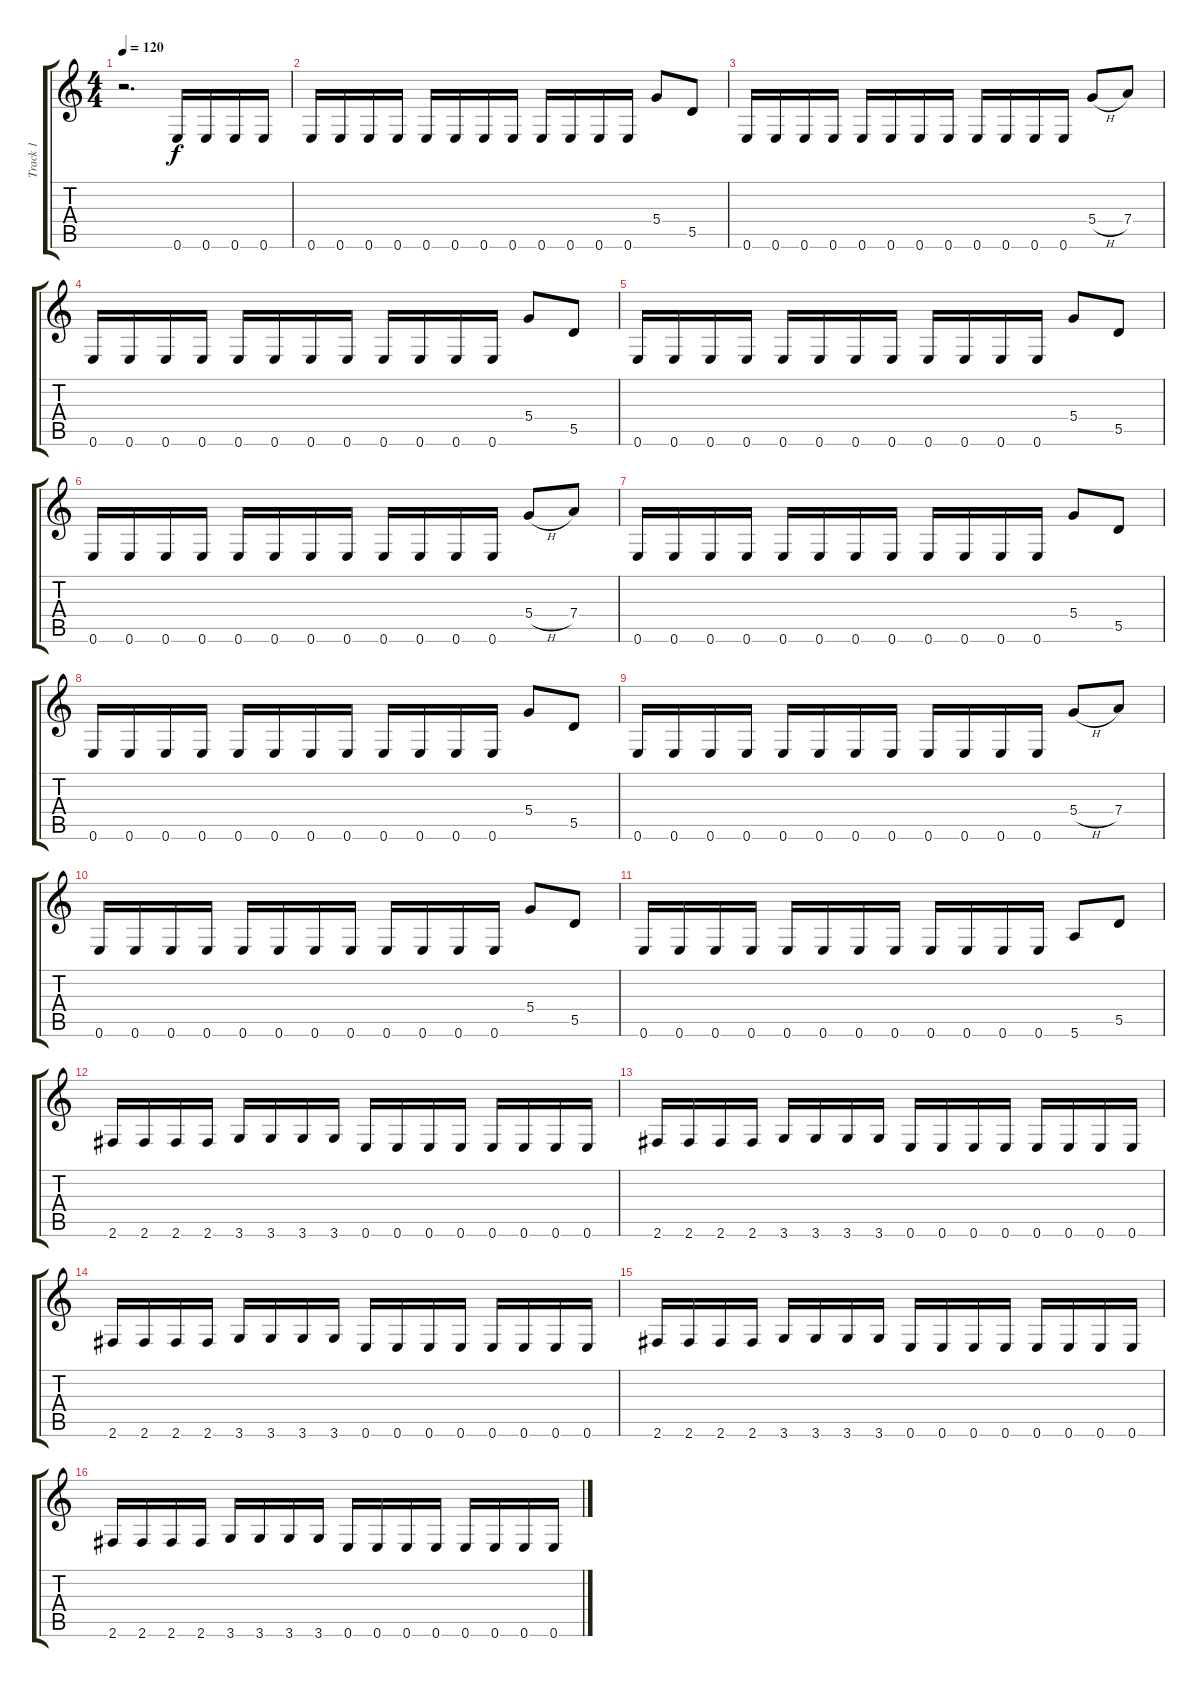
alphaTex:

\track ("Track 1" "Track 1") {instrument overdrivenguitar}
\staff {score tabs}
\tuning (E4 B3 G3 D3 A2 E2) {hide}
\ts (4 4)
\tempo 120
\clef g2
\ks c
r.2{d dy f} 0.6.16 0.6.16 0.6.16 0.6.16 |
0.6.16 0.6.16 0.6.16 0.6.16 0.6.16 0.6.16 0.6.16 0.6.16 0.6.16 0.6.16 0.6.16 0.6.16 5.4.8 5.5.8 |
0.6.16 0.6.16 0.6.16 0.6.16 0.6.16 0.6.16 0.6.16 0.6.16 0.6.16 0.6.16 0.6.16 0.6.16 5.4{h}.8 7.4.8 |
0.6.16 0.6.16 0.6.16 0.6.16 0.6.16 0.6.16 0.6.16 0.6.16 0.6.16 0.6.16 0.6.16 0.6.16 5.4.8 5.5.8 |
0.6.16 0.6.16 0.6.16 0.6.16 0.6.16 0.6.16 0.6.16 0.6.16 0.6.16 0.6.16 0.6.16 0.6.16 5.4.8 5.5.8 |
0.6.16 0.6.16 0.6.16 0.6.16 0.6.16 0.6.16 0.6.16 0.6.16 0.6.16 0.6.16 0.6.16 0.6.16 5.4{h}.8 7.4.8 |
0.6.16 0.6.16 0.6.16 0.6.16 0.6.16 0.6.16 0.6.16 0.6.16 0.6.16 0.6.16 0.6.16 0.6.16 5.4.8 5.5.8 |
0.6.16 0.6.16 0.6.16 0.6.16 0.6.16 0.6.16 0.6.16 0.6.16 0.6.16 0.6.16 0.6.16 0.6.16 5.4.8 5.5.8 |
0.6.16 0.6.16 0.6.16 0.6.16 0.6.16 0.6.16 0.6.16 0.6.16 0.6.16 0.6.16 0.6.16 0.6.16 5.4{h}.8 7.4.8 |
0.6.16 0.6.16 0.6.16 0.6.16 0.6.16 0.6.16 0.6.16 0.6.16 0.6.16 0.6.16 0.6.16 0.6.16 5.4.8 5.5.8 |
0.6.16 0.6.16 0.6.16 0.6.16 0.6.16 0.6.16 0.6.16 0.6.16 0.6.16 0.6.16 0.6.16 0.6.16 5.6.8 5.5.8 |
2.6.16 2.6.16 2.6.16 2.6.16 3.6.16 3.6.16 3.6.16 3.6.16 0.6.16 0.6.16 0.6.16 0.6.16 0.6.16 0.6.16 0.6.16 0.6.16 |
2.6.16 2.6.16 2.6.16 2.6.16 3.6.16 3.6.16 3.6.16 3.6.16 0.6.16 0.6.16 0.6.16 0.6.16 0.6.16 0.6.16 0.6.16 0.6.16 |
2.6.16 2.6.16 2.6.16 2.6.16 3.6.16 3.6.16 3.6.16 3.6.16 0.6.16 0.6.16 0.6.16 0.6.16 0.6.16 0.6.16 0.6.16 0.6.16 |
2.6.16 2.6.16 2.6.16 2.6.16 3.6.16 3.6.16 3.6.16 3.6.16 0.6.16 0.6.16 0.6.16 0.6.16 0.6.16 0.6.16 0.6.16 0.6.16 |
2.6.16 2.6.16 2.6.16 2.6.16 3.6.16 3.6.16 3.6.16 3.6.16 0.6.16 0.6.16 0.6.16 0.6.16 0.6.16 0.6.16 0.6.16 0.6.16
